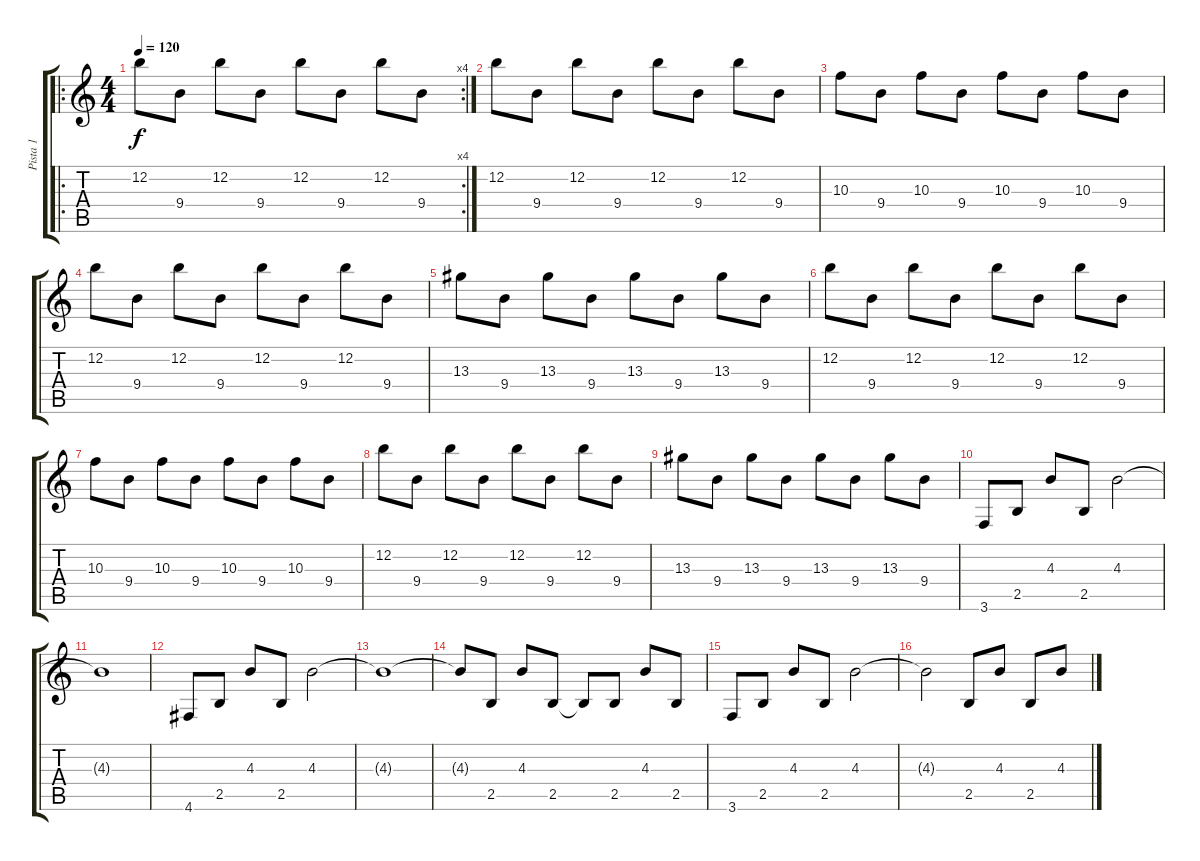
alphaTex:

\track ("Pista 1" "Pista 1") {instrument distortionguitar}
\staff {score tabs}
\tuning (E4 B3 G3 D3 A2 D2) {hide}
\ro
\rc 4
\ts (4 4)
\tempo 120
\clef g2
\ks c
12.2.8{dy f instrument distortionguitar} 9.4.8 12.2.8 9.4.8 12.2.8 9.4.8 12.2.8 9.4.8 |
12.2.8 9.4.8 12.2.8 9.4.8 12.2.8 9.4.8 12.2.8 9.4.8 |
10.3.8 9.4.8 10.3.8 9.4.8 10.3.8 9.4.8 10.3.8 9.4.8 |
12.2.8 9.4.8 12.2.8 9.4.8 12.2.8 9.4.8 12.2.8 9.4.8 |
13.3.8 9.4.8 13.3.8 9.4.8 13.3.8 9.4.8 13.3.8 9.4.8 |
12.2.8 9.4.8 12.2.8 9.4.8 12.2.8 9.4.8 12.2.8 9.4.8 |
10.3.8 9.4.8 10.3.8 9.4.8 10.3.8 9.4.8 10.3.8 9.4.8 |
12.2.8 9.4.8 12.2.8 9.4.8 12.2.8 9.4.8 12.2.8 9.4.8 |
13.3.8 9.4.8 13.3.8 9.4.8 13.3.8 9.4.8 13.3.8 9.4.8 |
3.6.8 2.5.8 4.3.8 2.5.8 4.3.2 |
4.3{t}.1 |
4.6.8 2.5.8 4.3.8 2.5.8 4.3.2 |
4.3{t}.1 |
4.3{t}.8 2.5.8 4.3.8 2.5.8 2.5{t}.8 2.5.8 4.3.8 2.5.8 |
3.6.8 2.5.8 4.3.8 2.5.8 4.3.2 |
4.3{t}.2 2.5.8 4.3.8 2.5.8 4.3.8
